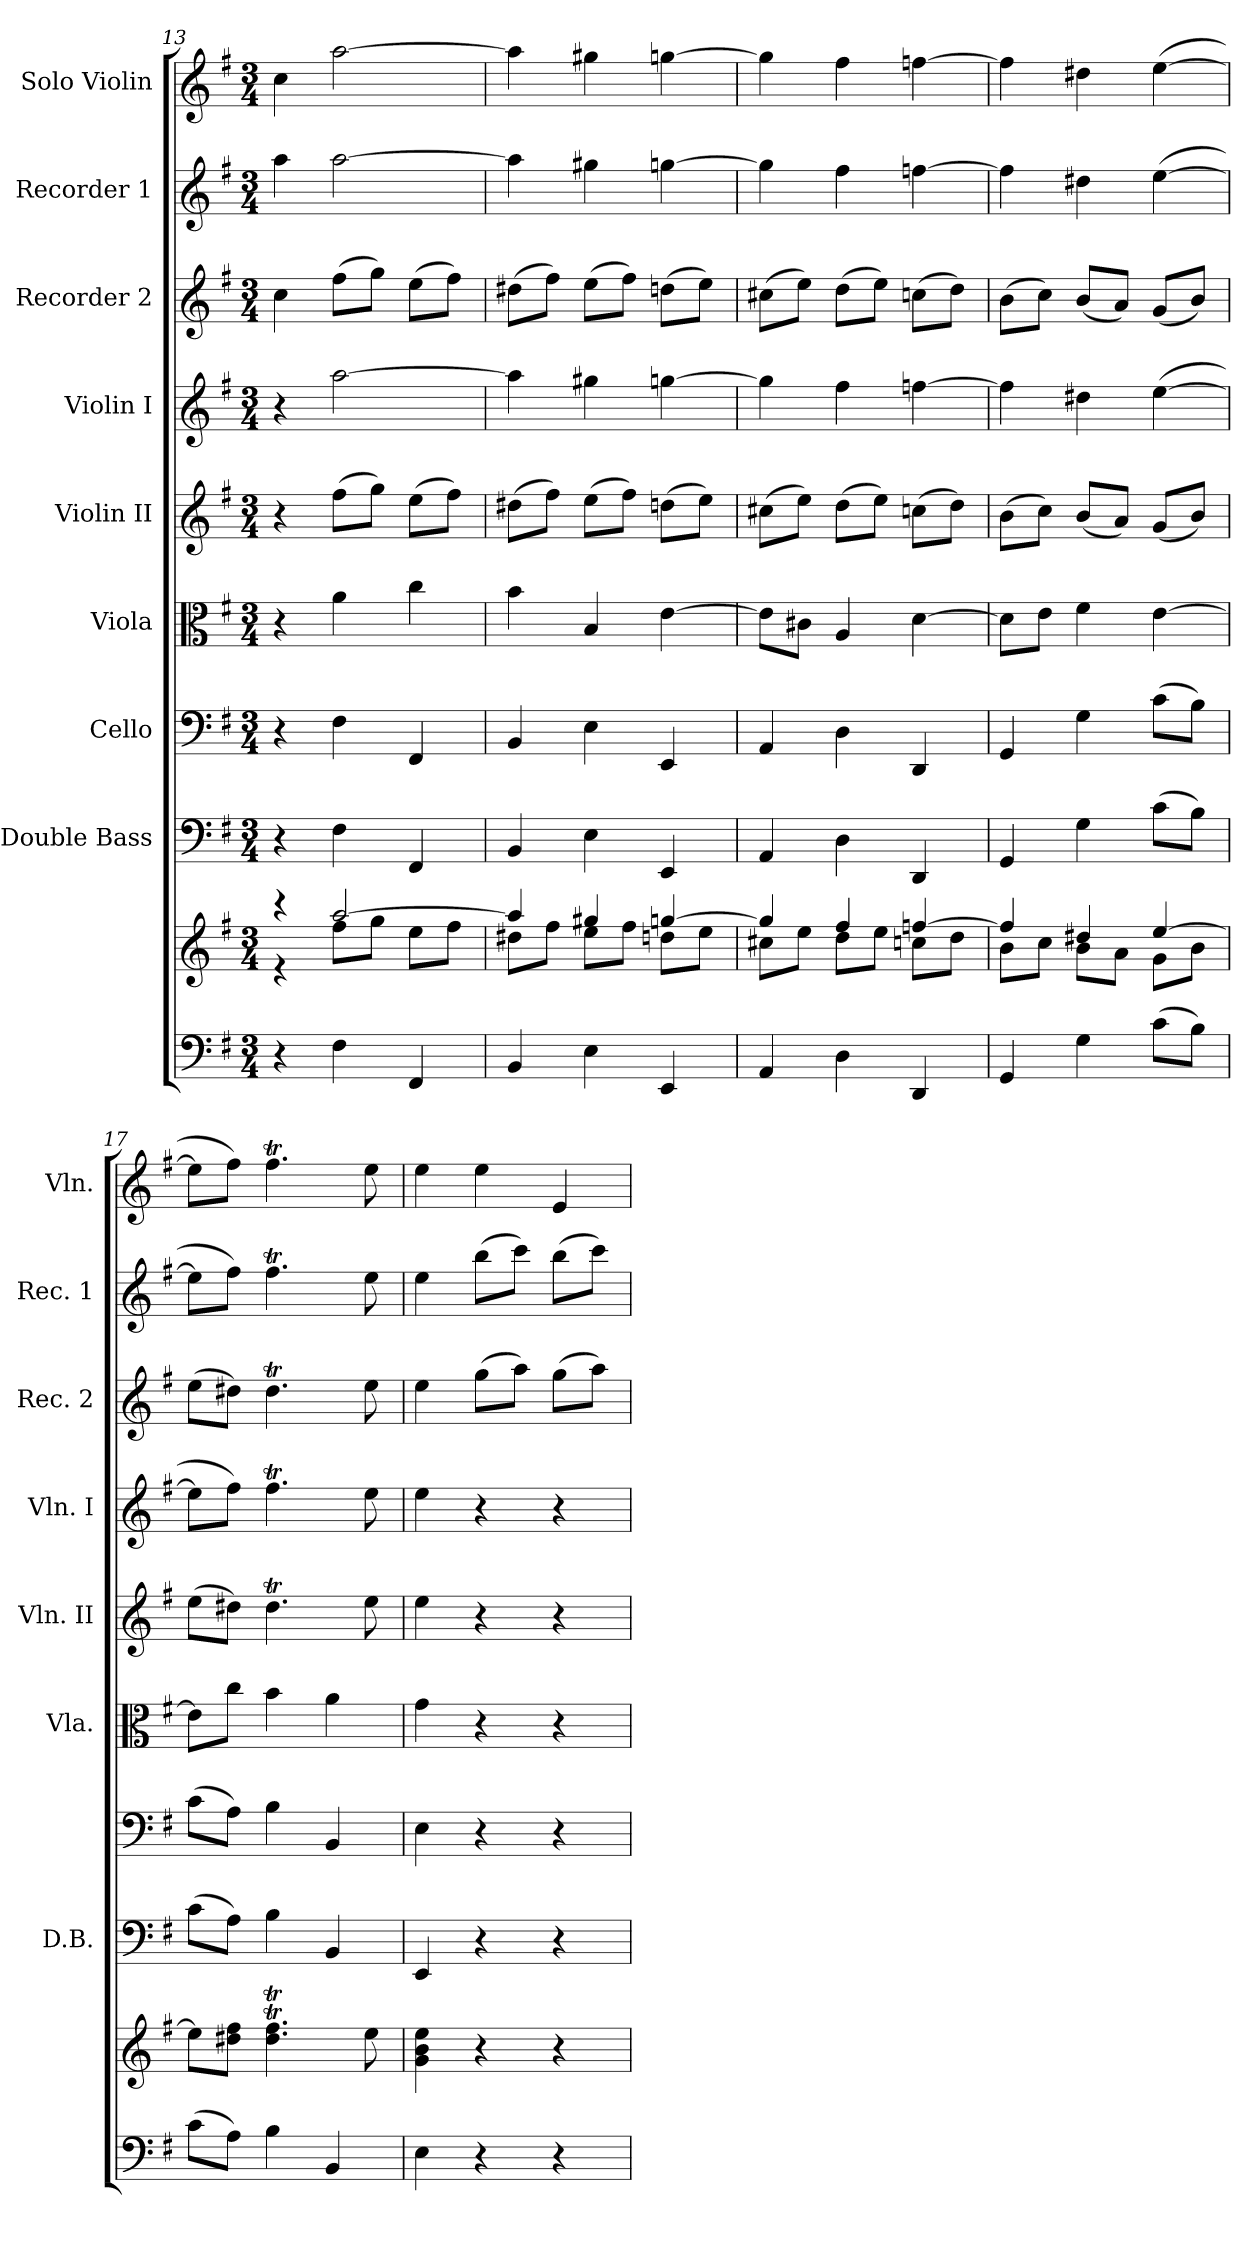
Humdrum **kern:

**kern	**kern	**kern	**kern	**kern	**kern	**kern	**kern	**kern	**kern
*part9	*part9	*part8	*part7	*part6	*part5	*part4	*part3	*part2	*part1
*staff10	*staff9	*staff8	*staff7	*staff6	*staff5	*staff4	*staff3	*staff2	*staff1
*	*	*I"Double Bass	*I"Cello	*I"Viola	*I"Violin II	*I"Violin I	*I"Recorder 2	*I"Recorder 1	*I"Solo Violin
*	*	*I'D.B.	*	*I'Vla.	*I'Vln. II	*I'Vln. I	*I'Rec. 2	*I'Rec. 1	*I'Vln.
*clefF4	*clefG2	*clefF4	*clefF4	*clefC3	*clefG2	*clefG2	*clefG2	*clefG2	*clefG2
*	*	*ITrd7c12	*	*	*	*	*	*	*
*k[f#]	*k[f#]	*k[f#]	*k[f#]	*k[f#]	*k[f#]	*k[f#]	*k[f#]	*k[f#]	*k[f#]
*G:	*G:	*G:	*G:	*G:	*G:	*G:	*G:	*G:	*G:
*M3/4	*M3/4	*M3/4	*M3/4	*M3/4	*M3/4	*M3/4	*M3/4	*M3/4	*M3/4
=13	=13	=13	=13	=13	=13	=13	=13	=13	=13
*	*^	*	*	*	*	*	*	*	*
4r	4r	4r	4r	4r	4r	4r	4r	4cc\	4aa\	4cc\
4F#\	[2aa/	8ff#\L	4FF#\	4F#\	4a\	(>8ff#\L	[2aa\	(>8ff#\L	[2aa\	[2aa\
.	.	8gg\J	.	.	.	8gg\J)	.	8gg\J)	.	.
4FF#/	.	8ee\L	4FFF#/	4FF#/	4cc\	(>8ee\L	.	(>8ee\L	.	.
.	.	8ff#\J	.	.	.	8ff#\J)	.	8ff#\J)	.	.
!!LO:PB:g=z
=14	=14	=14	=14	=14	=14	=14	=14	=14	=14	=14
4BB/	4aa/]	8dd#X\L	4BBB/	4BB/	4b\	(>8dd#X\L	4aa\]	(>8dd#X\L	4aa\]	4aa\]
.	.	8ff#\J	.	.	.	8ff#\J)	.	8ff#\J)	.	.
4E\	4gg#X/	8ee\L	4EE\	4E\	4B/	(>8ee\L	4gg#X\	(>8ee\L	4gg#X\	4gg#X\
.	.	8ff#\J	.	.	.	8ff#\J)	.	8ff#\J)	.	.
4EE/	[4ggn/	8ddn\L	4EEE/	4EE/	[4e\	(>8ddn\L	[4ggn\	(>8ddn\L	[4ggn\	[4ggn\
.	.	8ee\J	.	.	.	8ee\J)	.	8ee\J)	.	.
=15	=15	=15	=15	=15	=15	=15	=15	=15	=15	=15
4AA/	4gg/]	8cc#X\L	4AAA/	4AA/	8e\L]	(>8cc#X\L	4gg\]	(>8cc#X\L	4gg\]	4gg\]
.	.	8ee\J	.	.	8c#X\J	8ee\J)	.	8ee\J)	.	.
4D\	4ff#/	8dd\L	4DD\	4D\	4A/	(>8dd\L	4ff#\	(>8dd\L	4ff#\	4ff#\
.	.	8ee\J	.	.	.	8ee\J)	.	8ee\J)	.	.
4DD/	[4ffn/	8ccn\L	4DDD/	4DD/	[4d\	(>8ccn\L	[4ffn\	(>8ccn\L	[4ffn\	[4ffn\
.	.	8dd\J	.	.	.	8dd\J)	.	8dd\J)	.	.
=16	=16	=16	=16	=16	=16	=16	=16	=16	=16	=16
4GG/	4ff/]	8b\L	4GGG/	4GG/	8d\L]	(>8b\L	4ff\]	(>8b\L	4ff\]	4ff\]
.	.	8cc\J	.	.	8e\J	8cc\J)	.	8cc\J)	.	.
4G\	4dd#X/	8b\L	4GG\	4G\	4f#\	(<8b/L	4dd#X\	(<8b/L	4dd#X\	4dd#X\
.	.	8a\J	.	.	.	8a/J)	.	8a/J)	.	.
(>8c\L	[4ee/	8g\L	(>8C\L	(>8c\L	[4e\	(<8g/L	(>[4ee\	(<8g/L	(>[4ee\	(>[4ee\
8B\J)	.	8b\J	8BB\J)	8B\J)	.	8b/J)	.	8b/J)	.	.
*	*v	*v	*	*	*	*	*	*	*	*
=17	=17	=17	=17	=17	=17	=17	=17	=17	=17
(>8c\L	8ee\L]	(>8C\L	(>8c\L	8e\L]	(>8ee\L	8ee\L]	(>8ee\L	8ee\L]	8ee\L]
8A\J)	8dd#X\ 8ff#\J	8AA\J)	8A\J)	8cc\J	8dd#X\J)	8ff#\J)	8dd#X\J)	8ff#\J)	8ff#\J)
4B\	4.dd#t\ 4.ff#t\	4BB\	4B\	4b\	4.dd#t\	4.ff#t\	4.dd#t\	4.ff#t\	4.ff#t\
4BB/	.	4BBB/	4BB/	4a\	.	.	.	.	.
.	8ee\	.	.	.	8ee\	8ee\	8ee\	8ee\	8ee\
=18	=18	=18	=18	=18	=18	=18	=18	=18	=18
4E\	4g\ 4b\ 4ee\	4EEE/	4E\	4g\	4ee\	4ee\	4ee\	4ee\	4ee\
4r	4r	4r	4r	4r	4r	4r	(>8gg\L	(>8bb\L	4ee\
.	.	.	.	.	.	.	8aa\J)	8ccc\J)	.
4r	4r	4r	4r	4r	4r	4r	(>8gg\L	(>8bb\L	4e/
.	.	.	.	.	.	.	8aa\J)	8ccc\J)	.
=	=	=	=	=	=	=	=	=	=
*-	*-	*-	*-	*-	*-	*-	*-	*-	*-
